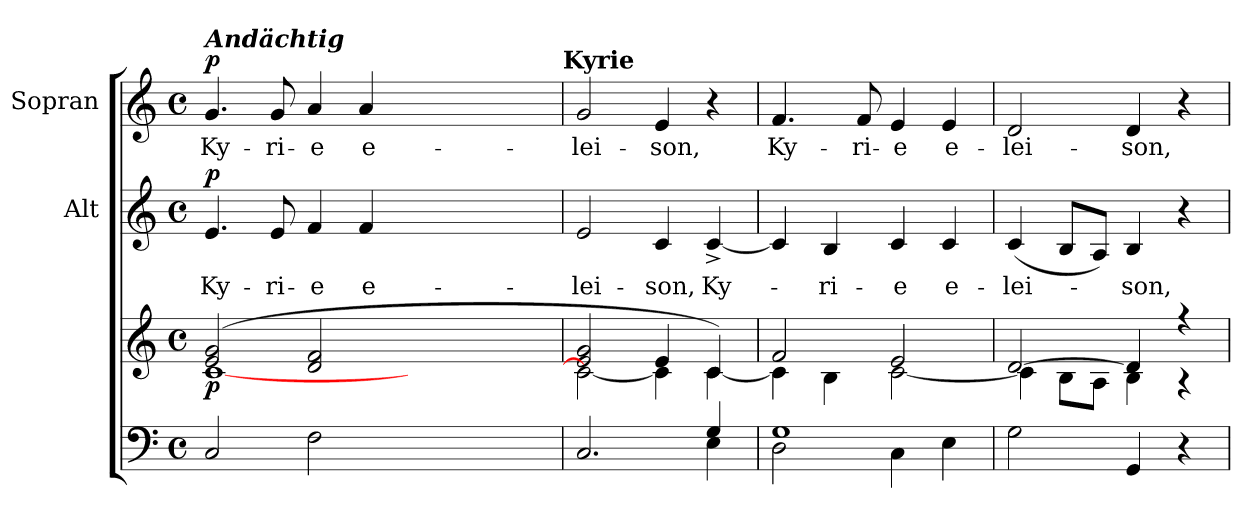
**kern	**kern	**dynam	**kern	**text	**dynam	**kern	**text	**dynam
*part3	*part3	*part3	*part2	*part2	*part2	*part1	*part1	*part1
*staff4	*staff3	*staff3/4	*staff2	*staff2	*staff2	*staff1	*staff1	*staff1
*	*	*	*I"Alt	*	*	*I"Sopran	*	*
*clefF4	*clefG2	*	*clefG2	*	*	*clefG2	*	*
*k[]	*k[]	*	*k[]	*	*	*k[]	*	*
*C:	*C:	*	*C:	*	*	*C:	*	*
*M4/4	*M4/4	*	*M4/4	*	*	*M4/4	*	*
*met(c)	*met(c)	*	*met(c)	*	*	*met(c)	*	*
=1	=1	=1	=1	=1	=1	=1	=1	=1
*	*^	*	*	*	*	*	*	*
!	!	!	!	!	!	!	!LO:TX:a:Bi:t=Andächtig	!	!
!	!	!	!LO:DY:b	!	!LO:LY:b	!LO:DY:a	!	!LO:LY:b	!LO:DY:a
2C/	(2e/ 2g/	[<1c	p	4.e/	Ky-	p	4.g/	Ky-	p
!	!	!	!	!	!LO:LY:b	!	!	!LO:LY:b	!
.	.	.	.	8e/	-ri-	.	8g/	-ri-	.
!	!	!	!	!	!LO:LY:b	!	!	!LO:LY:b	!
2F\	2d/ 2f/	.	.	4f/	-e	.	4a/	-e	.
!	!	!	!	!	!LO:LY:b	!	!	!LO:LY:b	!
.	.	.	.	4f/	e-	.	4a/	e-	.
1.ryy	1.ryy	1.ryy	.	1.ryy	.	.	1.ryy	.	.
!	!	!	!	!	!	!	!LO:TX:a:B:t=Kyrie	!	!
=2	=2	=2	=2	=2	=2	=2	=2	=2	=2
*^	*	*	*	*	*	*	*	*	*
!	!	!	!	!	!	!LO:LY:b	!	!	!LO:LY:b	!
2.C/	2.ryy	2e/ 2g/	2c\_	.	2e/	-lei-	.	2g/	-lei-	.
!	!	!	!	!	!	!LO:LY:b	!	!	!LO:LY:b	!
.	.	4e/	4c\]	.	4c/	-son,	.	4e/	-son,	.
!	!	!	!	!	!	!LO:LY:b	!	!	!	!
4G/	4E\	4c/)	[<4c\	.	[4c^>/	Ky-	.	4r	.	.
=3	=3	=3	=3	=3	=3	=3	=3	=3	=3	=3
!	!	!	!	!	!	!	!	!	!LO:LY:b	!
1G	2D\	2f/	4c\]	.	4c/]	.	.	4.f/	Ky-	.
!	!	!	!	!	!	!LO:LY:b	!	!	!	!
.	.	.	4B\	.	4B/	-ri-	.	.	.	.
!	!	!	!	!	!	!	!	!	!LO:LY:b	!
.	.	.	.	.	.	.	.	8f/	-ri-	.
!	!	!	!	!	!	!LO:LY:b	!	!	!LO:LY:b	!
.	4C\	2e/	[<2c\	.	4c/	-e	.	4e/	-e	.
!	!	!	!	!	!	!LO:LY:b	!	!	!LO:LY:b	!
.	4E\	.	.	.	4c/	e-	.	4e/	e-	.
=4	=4	=4	=4	=4	=4	=4	=4	=4	=4	=4
!	!	!	!	!	!	!LO:LY:b	!	!	!LO:LY:b	!
*v	*v	*	*	*	*	*	*	*	*	*
2G\	[>2d/	4c\]	.	(<4c/	-lei-	.	2d/	-lei-	.
.	.	8B\L	.	8B/L	.	.	.	.	.
.	.	8A\J	.	8A/J)	.	.	.	.	.
!	!	!	!	!	!LO:LY:b	!	!	!LO:LY:b	!
4GG/	4d/]	4B\	.	4B/	-son,	.	4d/	-son,	.
4r	4r	4r	.	4r	.	.	4r	.	.
*	*v	*v	*	*	*	*	*	*	*
=	=	=	=	=	=	=	=	=
*-	*-	*-	*-	*-	*-	*-	*-	*-
